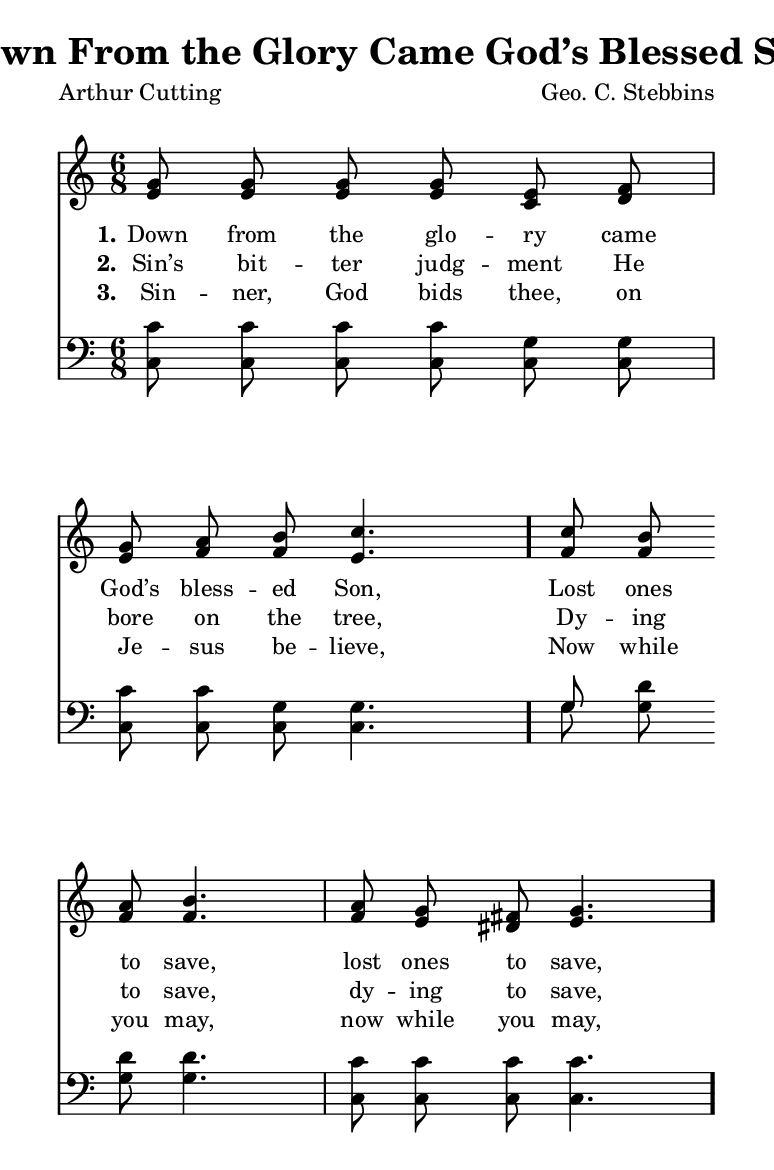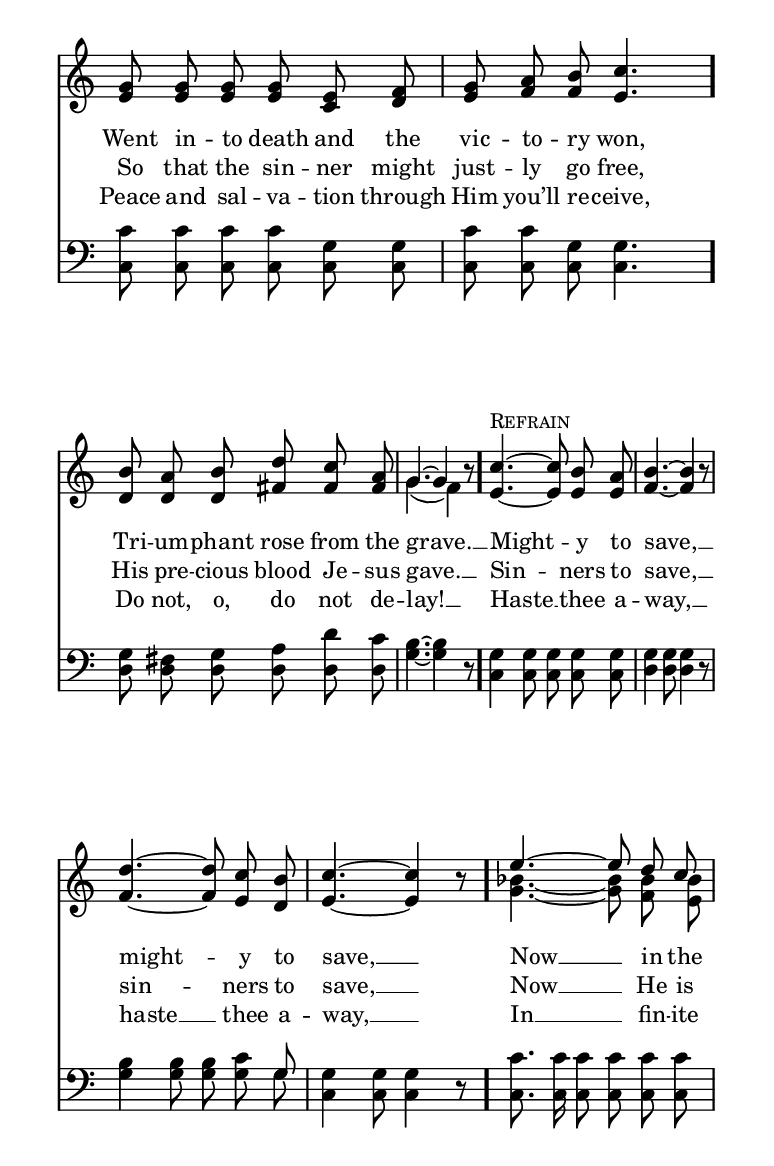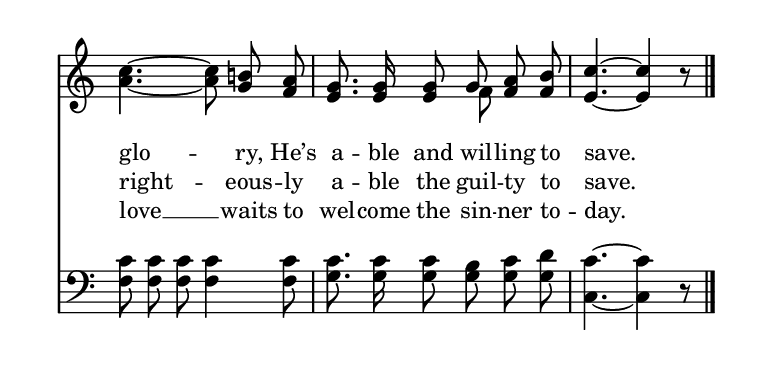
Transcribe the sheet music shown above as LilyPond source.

\include "common/global.ily"
\paper {
  \include "common/paper.ily"
  %ragged-bottom = ##t
  ragged-last-bottom = ##t
  systems-per-page = ##f
  page-count = ##f
}

\header{
  %gospel
  hymnnumber = "80"
  title = "Down From the Glory Came God’s Blessed Son"
  tunename = "Jesus Is Calling"
  meter = ""
  poet = "Arthur Cutting"
  composer = "Geo. C. Stebbins"
  %copyright = ""
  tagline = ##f
}

% for fermata in MIDI
ta = { \tempo 4=66 }
tb = { \tempo 4=44 }

patternAA = { c8 c8 c8 c8 c8 c8 | c8 c8 c8 c4. }

patternBA = { c8 c8 c8 c4. }

patternCA = { c8 c8 c8 c8 c8 c8 | c4. c4 c8 }

patternDA = { c4. ~ c8 c8 c8 | c4. ~ c4 c8 }
patternDB = { c4 c8 c8 c8 c8 | c4 c8 c4 c8 }

patternEA = { c4. ~ c8 c8 c8 | c4. ~ c8 c8 c8 | c8. c16 c8 c8 c8 c8 | c4. ~ c4 c8 }
patternEB = { c8. c16 c8 c8 c8 c8 | c8 c8 c8 c4 c8 | c8. c16 c8 c8 c8 c8 | c4. ~ c4 c8 }

global = {
  \include "common/overrides.ily"
  \override Staff.TimeSignature.style = #'numbered
  \time 6/8
  \override Score.MetronomeMark.transparent = ##t % hide all fermata changes too
  \ta
  \key c \major
  %\partial 4
  \autoBeamOff
}

notesSoprano = {
\global
\relative c'' {

  \changePitch \patternAA { g g g g e f | g a b c }
  \changePitch \patternBA { c b a b | a g fis g }
  \changePitch \patternAA { g g g g e f | g a b c }
  \changePitch \patternCA { b a b d c a | g ~ g r }

  << s^\markup { \small \caps "Refrain" }
  \changePitch \patternDA { c c b a | b b r | d d c b | c c r } >>
  \changePitch \patternEA { e e d c | c c b! a | g g g g a b | c c r }

  \bar "|."

}
}

notesAlto = {
\global
\relative e' {

  \changePitch \patternAA { e e e e c d | e f f e }
  \changePitch \patternBA { f f f f | f e dis e }
  \changePitch \patternAA { e e e e c d | e f f e }
  \changePitch \patternCA { d d d fis fis fis | g( f) r }

  \changePitch \patternDA { e e e e | f f r | f f e d | e e r }
  \changePitch \patternEA { < bes' g > ~ < bes g > < bes f > < bes e, > | a a g f | e e e f f f | e e r }

}
}

notesTenor = {
\global
\relative a {

  \changePitch \patternAA { c c c c g g | c c g g }
  \changePitch \patternBA { g d' d d | c c c c }
  \changePitch \patternAA { c c c c g g | c c g g }
  \changePitch \patternCA { g fis g a d c | b ~ b r }

  \changePitch \patternDB { g g g g g | g g g r | b b b c g | g g g r }
  \changePitch \patternEB { c c c c c c | c c c c c | c c c b c d | c c r }

}
}

notesBass = {
\global
\relative f {

  \changePitch \patternAA { c c c c c c | c c c c }
  \changePitch \patternBA { g' g g g | c, c c c }
  \changePitch \patternAA { c c c c c c | c c c c }
  \changePitch \patternCA { d d d d d d | g ~ g r }

  \changePitch \patternDB { c, c c c c | d d d r | g g g g g | c, c c r }
  \changePitch \patternEB { c c c c c c | f f f f f | g g g g g g | c, c r }

}
}

RefrainA = \lyricmode {

Might -- y to save, __ { \break } might -- y to save, __ \bar "."
Now __ in the { \pageBreak } glo -- ry, He’s a -- ble and wil -- ling to save. \bar "."

}

RefrainB = \lyricmode {

Sin -- ners to save, __ sin -- ners to save, __
Now __ He is right -- eous -- ly a -- ble the guil -- ty to save.

}

RefrainC = \lyricmode {

Haste __ thee a -- way, __ haste __ thee a -- way, __
In __ fin -- ite love __ waits to wel -- come the sin -- ner to -- day.

}

wordsA = \lyricmode {
\set stanza = "1."

Down from the glo -- ry came God’s bless -- ed Son, \bar "."
Lost ones { \break } to save, lost ones to save, \bar "."
Went in -- to death and the vic -- to -- ry won, \bar "." { \break }
Tri -- um -- phant rose from the grave. __ \bar "."

\RefrainA

}

wordsB = \lyricmode {
\set stanza = "2."

Sin’s bit -- ter judg -- ment He bore on the tree,
Dy -- ing to save, dy -- ing to save,
So that the sin -- ner might just -- ly go free,
His pre -- cious blood Je -- sus gave. __

\RefrainB

}

wordsC = \lyricmode {
\set stanza = "3."

Sin -- ner, God bids thee, on Je -- sus be -- lieve,
Now while you may, now while you may,
Peace and sal -- va -- tion through Him you’ll re -- ceive,
Do not, o, do not de -- lay! __

\RefrainC

}

\score {
  \context ChoirStaff <<
    \context Staff = upper <<
      \set Staff.autoBeaming = ##f
      \set ChoirStaff.systemStartDelimiter = #'SystemStartBar
      \set ChoirStaff.printPartCombineTexts = ##f
      \partcombine #'(2 . 9) \notesSoprano \notesAlto
      \context NullVoice = sopranos { \voiceOne << \notesSoprano >> }
      \context NullVoice = altos { \voiceTwo << \notesAlto >> }
      \context Lyrics = one   \lyricsto sopranos \wordsA
      \context Lyrics = two   \lyricsto sopranos \wordsB
      \context Lyrics = three \lyricsto sopranos \wordsC
    >>
    \context Staff = men <<
      \set Staff.autoBeaming = ##f
      \clef bass
      \set ChoirStaff.printPartCombineTexts = ##f
      \partcombine #'(2 . 9) \notesTenor \notesBass
      \context NullVoice = tenors { \voiceOne << \notesTenor >> }
      \context NullVoice = basses { \voiceTwo << \notesBass >> }
    >>
  >>
  \layout {
    \include "common/layout.ily"
  }
  \midi{
    \include "common/midi.ily"
  }
}

\version "2.19.49"  % necessary for upgrading to future LilyPond versions.

% vi:set et ts=2 sw=2 ai nocindent syntax=lilypond:
